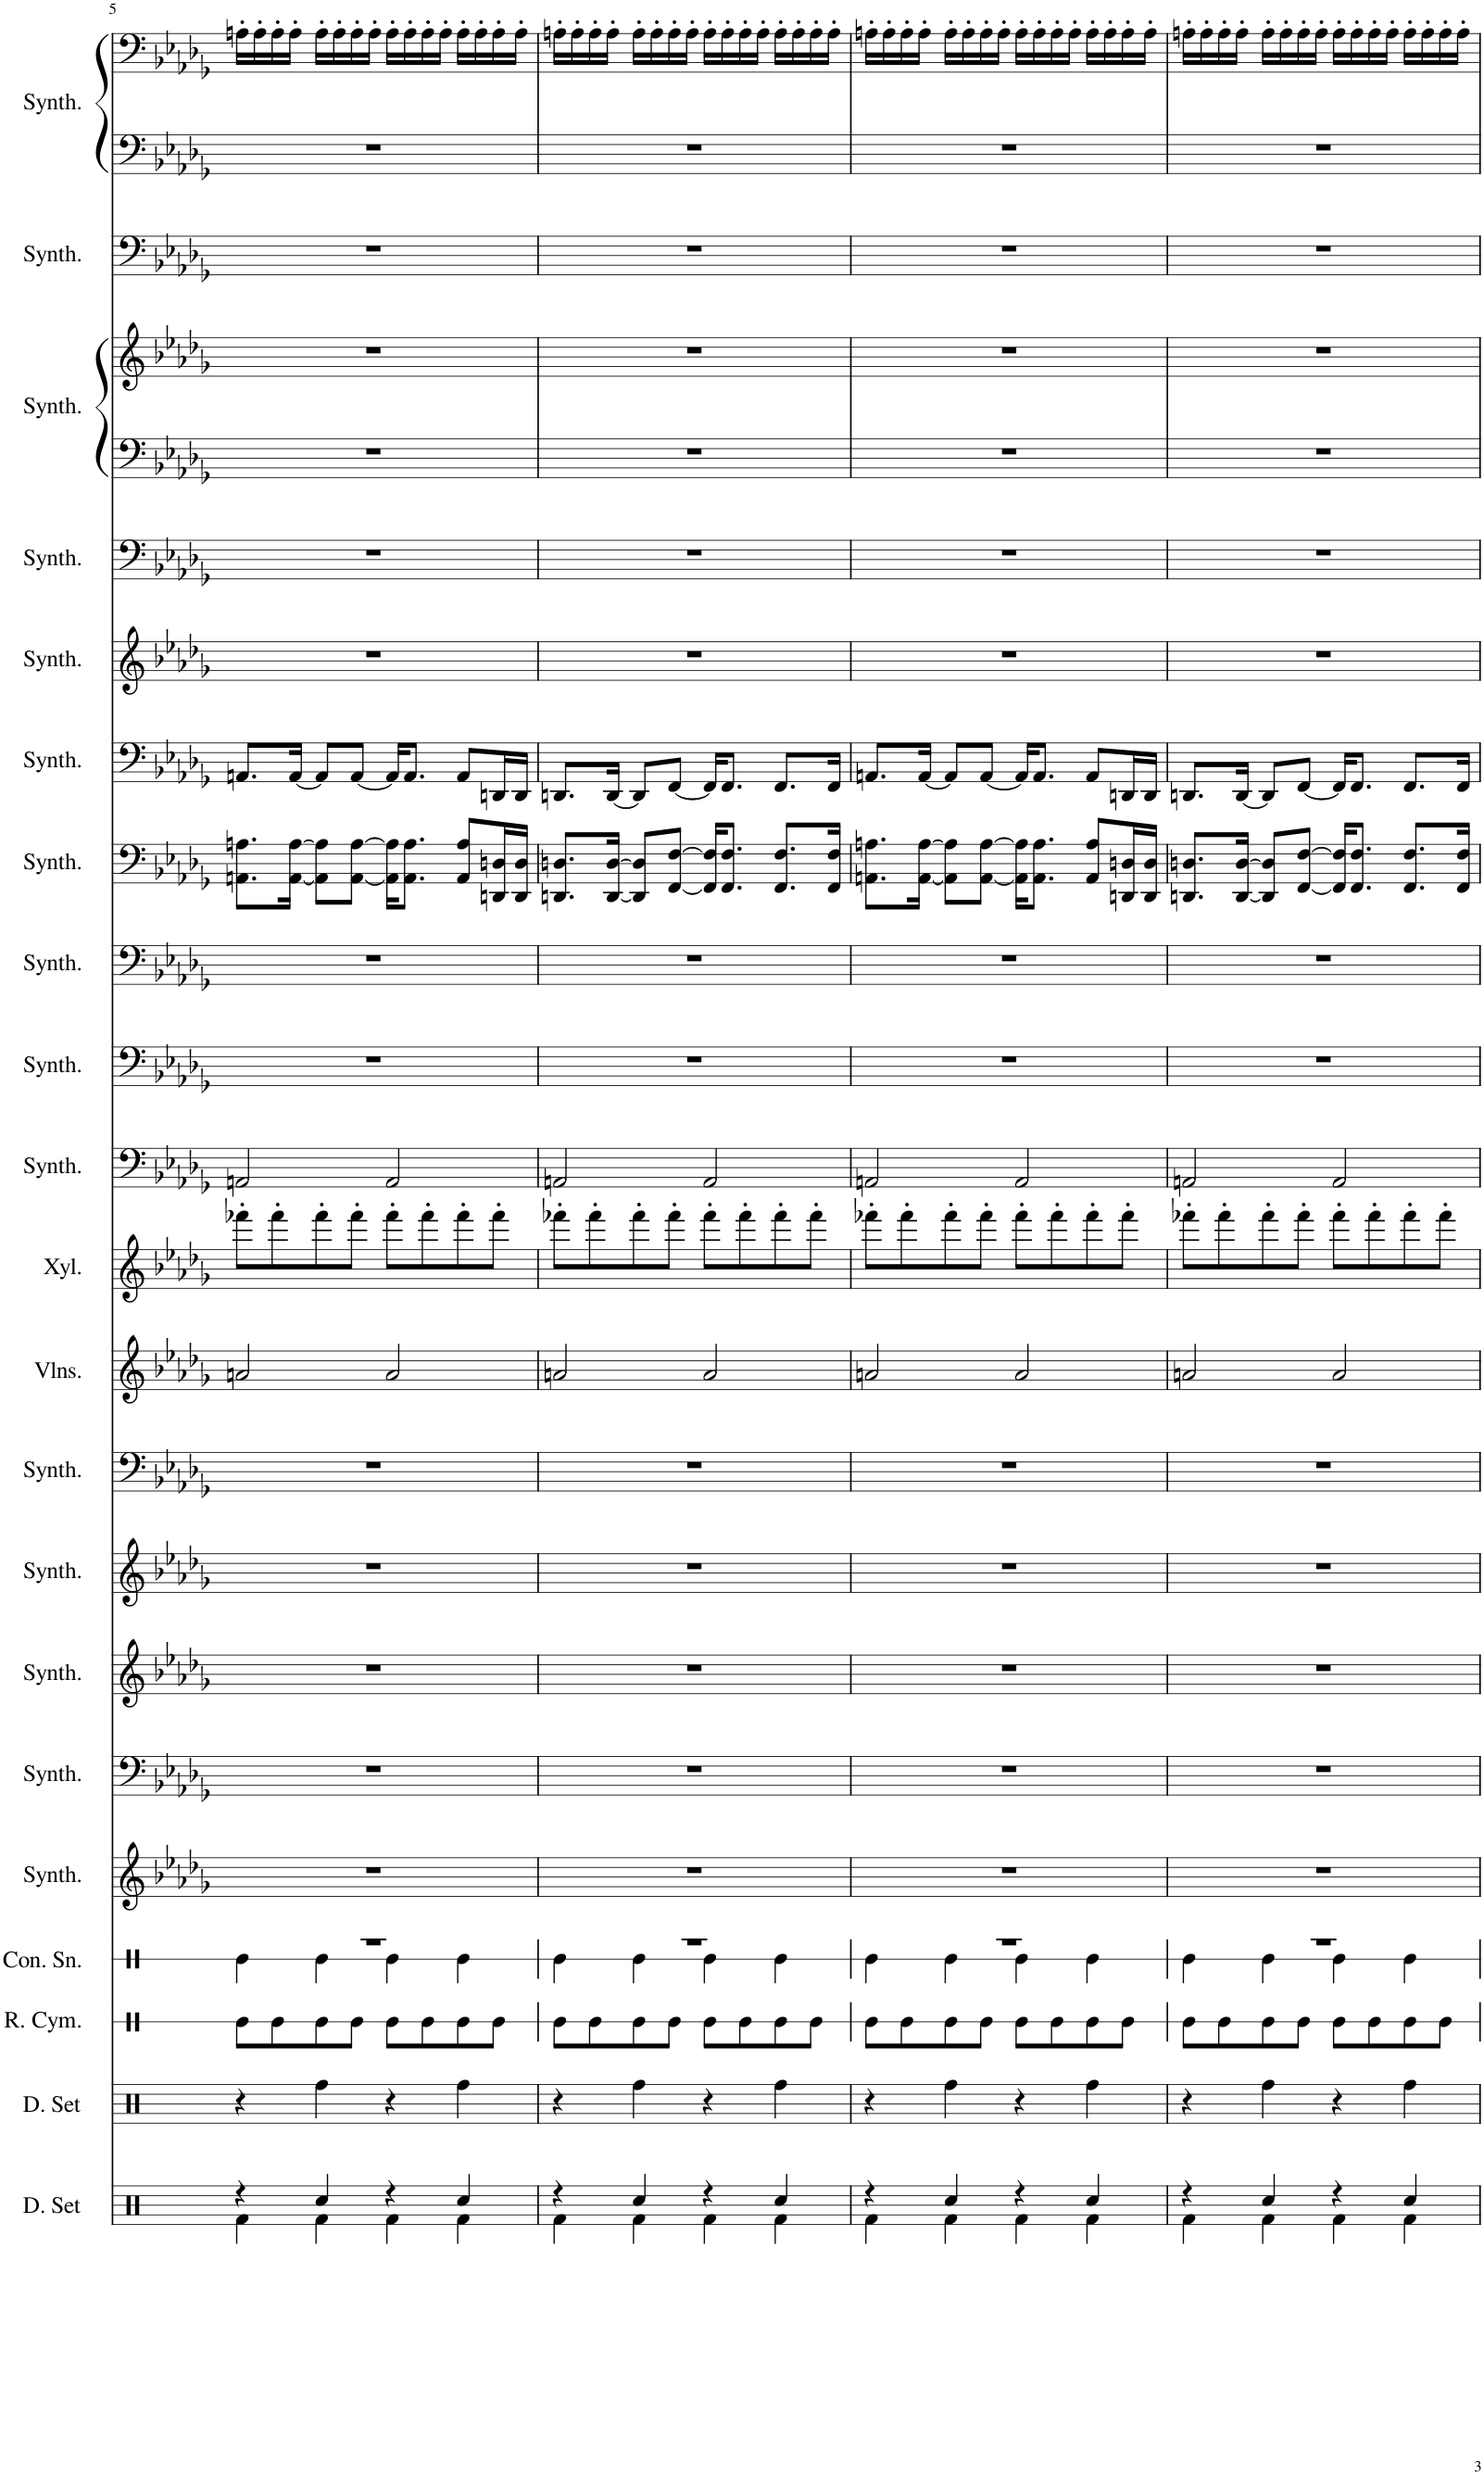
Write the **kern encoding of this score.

**kern	**kern	**kern	**kern	**kern	**kern	**kern	**kern	**kern	**kern	**kern	**kern	**kern	**kern	**kern	**kern	**kern	**kern	**kern	**kern	**kern	**kern	**kern
*part21	*part20	*part19	*part18	*part17	*part16	*part15	*part14	*part13	*part12	*part11	*part10	*part9	*part8	*part7	*part6	*part5	*part4	*part3	*part3	*part2	*part1	*part1
*staff23	*staff22	*staff21	*staff20	*staff19	*staff18	*staff17	*staff16	*staff15	*staff14	*staff13	*staff12	*staff11	*staff10	*staff9	*staff8	*staff7	*staff6	*staff5	*staff4	*staff3	*staff2	*staff1
*I"Drumset	*I"Drumset	*I"Ride Cymbal	*I"Concert Snare Drum	*I"Square Synthesizer	*I"Brass Synthesizer	*I"Saw Synthesizer	*I"Effect Synthesizer	*I"Effect Synthesizer	*I"Violins	*I"Xylophone	*I"Saw Synthesizer	*I"Pad Synthesizer	*I"Bass Synthesizer	*I"Effect Synthesizer	*I"Bass Synthesizer	*I"Saw Synthesizer	*I"Square Synthesizer	*I"Pad Synthesizer	*	*I"Effect Synthesizer	*I"Saw Synthesizer	*
*I'D. Set	*I'D. Set	*I'R. Cym.	*I'Con. Sn.	*I'Synth.	*I'Synth.	*I'Synth.	*I'Synth.	*I'Synth.	*I'Vlns.	*I'Xyl.	*I'Synth.	*I'Synth.	*I'Synth.	*I'Synth.	*I'Synth.	*I'Synth.	*I'Synth.	*I'Synth.	*	*I'Synth.	*I'Synth.	*
!!LO:PB:g=z
*clefX	*clefX	*clefX	*clefX	*clefG2	*clefF4	*clefG2	*clefG2	*clefF4	*clefG2	*clefG2	*clefF4	*clefF4	*clefF4	*clefF4	*clefF4	*clefG2	*clefF4	*clefF4	*clefG2	*clefF4	*clefF4	*clefF4
*	*	*	*	*	*	*	*	*	*	*Trd-7c-12	*	*	*	*	*	*	*	*	*	*	*	*
*k[]	*k[]	*k[]	*k[]	*k[b-e-a-d-g-]	*k[b-e-a-d-g-]	*k[b-e-a-d-g-]	*k[b-e-a-d-g-]	*k[b-e-a-d-g-]	*k[b-e-a-d-g-]	*k[b-e-a-d-g-]	*k[b-e-a-d-g-]	*k[b-e-a-d-g-]	*k[b-e-a-d-g-]	*k[b-e-a-d-g-]	*k[b-e-a-d-g-]	*k[b-e-a-d-g-]	*k[b-e-a-d-g-]	*k[b-e-a-d-g-]	*k[b-e-a-d-g-]	*k[b-e-a-d-g-]	*k[b-e-a-d-g-]	*k[b-e-a-d-g-]
*M4/4	*M4/4	*M4/4	*M4/4	*M4/4	*M4/4	*M4/4	*M4/4	*M4/4	*M4/4	*M4/4	*M4/4	*M4/4	*M4/4	*M4/4	*M4/4	*M4/4	*M4/4	*M4/4	*M4/4	*M4/4	*M4/4	*M4/4
=5	=5	=5	=5	=5	=5	=5	=5	=5	=5	=5	=5	=5	=5	=5	=5	=5	=5	=5	=5	=5	=5	=5
*^	*	*	*^	*	*	*	*	*	*	*	*	*	*	*	*	*	*	*	*	*	*	*
4r	4Rf\	4r	8Re\L	1r	4Re\	1r	1r	1r	1r	1r	2an/	8fff-X'\L	2AAn/	1r	1r	8.AAn\ 8.An\L	8.AAn/L	1r	1r	1r	1r	1r	1r	16An'\LL
.	.	.	.	.	.	.	.	.	.	.	.	.	.	.	.	.	.	.	.	.	.	.	.	16A'\
.	.	.	8Re\	.	.	.	.	.	.	.	.	8fff-'\	.	.	.	.	.	.	.	.	.	.	.	16A'\
.	.	.	.	.	.	.	.	.	.	.	.	.	.	.	.	[16AA\ [16A\Jk	[16AA/Jk	.	.	.	.	.	.	16A'\JJ
4Rcc/	4Rf\	4Rff\	8Re\	.	4Re\	.	.	.	.	.	.	8fff-'\	.	.	.	8AA\] 8A\]L	8AA/L]	.	.	.	.	.	.	16A'\LL
.	.	.	.	.	.	.	.	.	.	.	.	.	.	.	.	.	.	.	.	.	.	.	.	16A'\
.	.	.	8Re\J	.	.	.	.	.	.	.	.	8fff-'\J	.	.	.	[8AA\ [8A\J	[8AA/J	.	.	.	.	.	.	16A'\
.	.	.	.	.	.	.	.	.	.	.	.	.	.	.	.	.	.	.	.	.	.	.	.	16A'\JJ
4r	4Rf\	4r	8Re\L	.	4Re\	.	.	.	.	.	2a/	8fff-'\L	2AA/	.	.	16AA\] 16A\]KL	16AA/KL]	.	.	.	.	.	.	16A'\LL
.	.	.	.	.	.	.	.	.	.	.	.	.	.	.	.	8.AA\ 8.A\J	8.AA/J	.	.	.	.	.	.	16A'\
.	.	.	8Re\	.	.	.	.	.	.	.	.	8fff-'\	.	.	.	.	.	.	.	.	.	.	.	16A'\
.	.	.	.	.	.	.	.	.	.	.	.	.	.	.	.	.	.	.	.	.	.	.	.	16A'\JJ
4Rcc/	4Rf\	4Rff\	8Re\	.	4Re\	.	.	.	.	.	.	8fff-'\	.	.	.	8AA/ 8A/L	8AA/L	.	.	.	.	.	.	16A'\LL
.	.	.	.	.	.	.	.	.	.	.	.	.	.	.	.	.	.	.	.	.	.	.	.	16A'\
.	.	.	8Re\J	.	.	.	.	.	.	.	.	8fff-'\J	.	.	.	16DDn/ 16Dn/L	16DDn/L	.	.	.	.	.	.	16A'\
.	.	.	.	.	.	.	.	.	.	.	.	.	.	.	.	16DD/ 16D/JJ	16DD/JJ	.	.	.	.	.	.	16A'\JJ
=6	=6	=6	=6	=6	=6	=6	=6	=6	=6	=6	=6	=6	=6	=6	=6	=6	=6	=6	=6	=6	=6	=6	=6	=6
4r	4Rf\	4r	8Re\L	1r	4Re\	1r	1r	1r	1r	1r	2an/	8fff-X'\L	2AAn/	1r	1r	8.DDn/ 8.Dn/L	8.DDn/L	1r	1r	1r	1r	1r	1r	16An'\LL
.	.	.	.	.	.	.	.	.	.	.	.	.	.	.	.	.	.	.	.	.	.	.	.	16A'\
.	.	.	8Re\	.	.	.	.	.	.	.	.	8fff-'\	.	.	.	.	.	.	.	.	.	.	.	16A'\
.	.	.	.	.	.	.	.	.	.	.	.	.	.	.	.	[16DD/ [16D/Jk	[16DD/Jk	.	.	.	.	.	.	16A'\JJ
4Rcc/	4Rf\	4Rff\	8Re\	.	4Re\	.	.	.	.	.	.	8fff-'\	.	.	.	8DD/] 8D/]L	8DD/L]	.	.	.	.	.	.	16A'\LL
.	.	.	.	.	.	.	.	.	.	.	.	.	.	.	.	.	.	.	.	.	.	.	.	16A'\
.	.	.	8Re\J	.	.	.	.	.	.	.	.	8fff-'\J	.	.	.	[8FF/ [8F/J	[8FF/J	.	.	.	.	.	.	16A'\
.	.	.	.	.	.	.	.	.	.	.	.	.	.	.	.	.	.	.	.	.	.	.	.	16A'\JJ
4r	4Rf\	4r	8Re\L	.	4Re\	.	.	.	.	.	2a/	8fff-'\L	2AA/	.	.	16FF/] 16F/]KL	16FF/KL]	.	.	.	.	.	.	16A'\LL
.	.	.	.	.	.	.	.	.	.	.	.	.	.	.	.	8.FF/ 8.F/J	8.FF/J	.	.	.	.	.	.	16A'\
.	.	.	8Re\	.	.	.	.	.	.	.	.	8fff-'\	.	.	.	.	.	.	.	.	.	.	.	16A'\
.	.	.	.	.	.	.	.	.	.	.	.	.	.	.	.	.	.	.	.	.	.	.	.	16A'\JJ
4Rcc/	4Rf\	4Rff\	8Re\	.	4Re\	.	.	.	.	.	.	8fff-'\	.	.	.	8.FF/ 8.F/L	8.FF/L	.	.	.	.	.	.	16A'\LL
.	.	.	.	.	.	.	.	.	.	.	.	.	.	.	.	.	.	.	.	.	.	.	.	16A'\
.	.	.	8Re\J	.	.	.	.	.	.	.	.	8fff-'\J	.	.	.	.	.	.	.	.	.	.	.	16A'\
.	.	.	.	.	.	.	.	.	.	.	.	.	.	.	.	16FF/ 16F/Jk	16FF/Jk	.	.	.	.	.	.	16A'\JJ
=7	=7	=7	=7	=7	=7	=7	=7	=7	=7	=7	=7	=7	=7	=7	=7	=7	=7	=7	=7	=7	=7	=7	=7	=7
4r	4Rf\	4r	8Re\L	1r	4Re\	1r	1r	1r	1r	1r	2an/	8fff-X'\L	2AAn/	1r	1r	8.AAn\ 8.An\L	8.AAn/L	1r	1r	1r	1r	1r	1r	16An'\LL
.	.	.	.	.	.	.	.	.	.	.	.	.	.	.	.	.	.	.	.	.	.	.	.	16A'\
.	.	.	8Re\	.	.	.	.	.	.	.	.	8fff-'\	.	.	.	.	.	.	.	.	.	.	.	16A'\
.	.	.	.	.	.	.	.	.	.	.	.	.	.	.	.	[16AA\ [16A\Jk	[16AA/Jk	.	.	.	.	.	.	16A'\JJ
4Rcc/	4Rf\	4Rff\	8Re\	.	4Re\	.	.	.	.	.	.	8fff-'\	.	.	.	8AA\] 8A\]L	8AA/L]	.	.	.	.	.	.	16A'\LL
.	.	.	.	.	.	.	.	.	.	.	.	.	.	.	.	.	.	.	.	.	.	.	.	16A'\
.	.	.	8Re\J	.	.	.	.	.	.	.	.	8fff-'\J	.	.	.	[8AA\ [8A\J	[8AA/J	.	.	.	.	.	.	16A'\
.	.	.	.	.	.	.	.	.	.	.	.	.	.	.	.	.	.	.	.	.	.	.	.	16A'\JJ
4r	4Rf\	4r	8Re\L	.	4Re\	.	.	.	.	.	2a/	8fff-'\L	2AA/	.	.	16AA\] 16A\]KL	16AA/KL]	.	.	.	.	.	.	16A'\LL
.	.	.	.	.	.	.	.	.	.	.	.	.	.	.	.	8.AA\ 8.A\J	8.AA/J	.	.	.	.	.	.	16A'\
.	.	.	8Re\	.	.	.	.	.	.	.	.	8fff-'\	.	.	.	.	.	.	.	.	.	.	.	16A'\
.	.	.	.	.	.	.	.	.	.	.	.	.	.	.	.	.	.	.	.	.	.	.	.	16A'\JJ
4Rcc/	4Rf\	4Rff\	8Re\	.	4Re\	.	.	.	.	.	.	8fff-'\	.	.	.	8AA/ 8A/L	8AA/L	.	.	.	.	.	.	16A'\LL
.	.	.	.	.	.	.	.	.	.	.	.	.	.	.	.	.	.	.	.	.	.	.	.	16A'\
.	.	.	8Re\J	.	.	.	.	.	.	.	.	8fff-'\J	.	.	.	16DDn/ 16Dn/L	16DDn/L	.	.	.	.	.	.	16A'\
.	.	.	.	.	.	.	.	.	.	.	.	.	.	.	.	16DD/ 16D/JJ	16DD/JJ	.	.	.	.	.	.	16A'\JJ
=8	=8	=8	=8	=8	=8	=8	=8	=8	=8	=8	=8	=8	=8	=8	=8	=8	=8	=8	=8	=8	=8	=8	=8	=8
4r	4Rf\	4r	8Re\L	1r	4Re\	1r	1r	1r	1r	1r	2an/	8fff-X'\L	2AAn/	1r	1r	8.DDn/ 8.Dn/L	8.DDn/L	1r	1r	1r	1r	1r	1r	16An'\LL
.	.	.	.	.	.	.	.	.	.	.	.	.	.	.	.	.	.	.	.	.	.	.	.	16A'\
.	.	.	8Re\	.	.	.	.	.	.	.	.	8fff-'\	.	.	.	.	.	.	.	.	.	.	.	16A'\
.	.	.	.	.	.	.	.	.	.	.	.	.	.	.	.	[16DD/ [16D/Jk	[16DD/Jk	.	.	.	.	.	.	16A'\JJ
4Rcc/	4Rf\	4Rff\	8Re\	.	4Re\	.	.	.	.	.	.	8fff-'\	.	.	.	8DD/] 8D/]L	8DD/L]	.	.	.	.	.	.	16A'\LL
.	.	.	.	.	.	.	.	.	.	.	.	.	.	.	.	.	.	.	.	.	.	.	.	16A'\
.	.	.	8Re\J	.	.	.	.	.	.	.	.	8fff-'\J	.	.	.	[8FF/ [8F/J	[8FF/J	.	.	.	.	.	.	16A'\
.	.	.	.	.	.	.	.	.	.	.	.	.	.	.	.	.	.	.	.	.	.	.	.	16A'\JJ
4r	4Rf\	4r	8Re\L	.	4Re\	.	.	.	.	.	2a/	8fff-'\L	2AA/	.	.	16FF/] 16F/]KL	16FF/KL]	.	.	.	.	.	.	16A'\LL
.	.	.	.	.	.	.	.	.	.	.	.	.	.	.	.	8.FF/ 8.F/J	8.FF/J	.	.	.	.	.	.	16A'\
.	.	.	8Re\	.	.	.	.	.	.	.	.	8fff-'\	.	.	.	.	.	.	.	.	.	.	.	16A'\
.	.	.	.	.	.	.	.	.	.	.	.	.	.	.	.	.	.	.	.	.	.	.	.	16A'\JJ
4Rcc/	4Rf\	4Rff\	8Re\	.	4Re\	.	.	.	.	.	.	8fff-'\	.	.	.	8.FF/ 8.F/L	8.FF/L	.	.	.	.	.	.	16A'\LL
.	.	.	.	.	.	.	.	.	.	.	.	.	.	.	.	.	.	.	.	.	.	.	.	16A'\
.	.	.	8Re\J	.	.	.	.	.	.	.	.	8fff-'\J	.	.	.	.	.	.	.	.	.	.	.	16A'\
.	.	.	.	.	.	.	.	.	.	.	.	.	.	.	.	16FF/ 16F/Jk	16FF/Jk	.	.	.	.	.	.	16A'\JJ
*v	*v	*	*	*v	*v	*	*	*	*	*	*	*	*	*	*	*	*	*	*	*	*	*	*	*
=	=	=	=	=	=	=	=	=	=	=	=	=	=	=	=	=	=	=	=	=	=	=
*-	*-	*-	*-	*-	*-	*-	*-	*-	*-	*-	*-	*-	*-	*-	*-	*-	*-	*-	*-	*-	*-	*-
